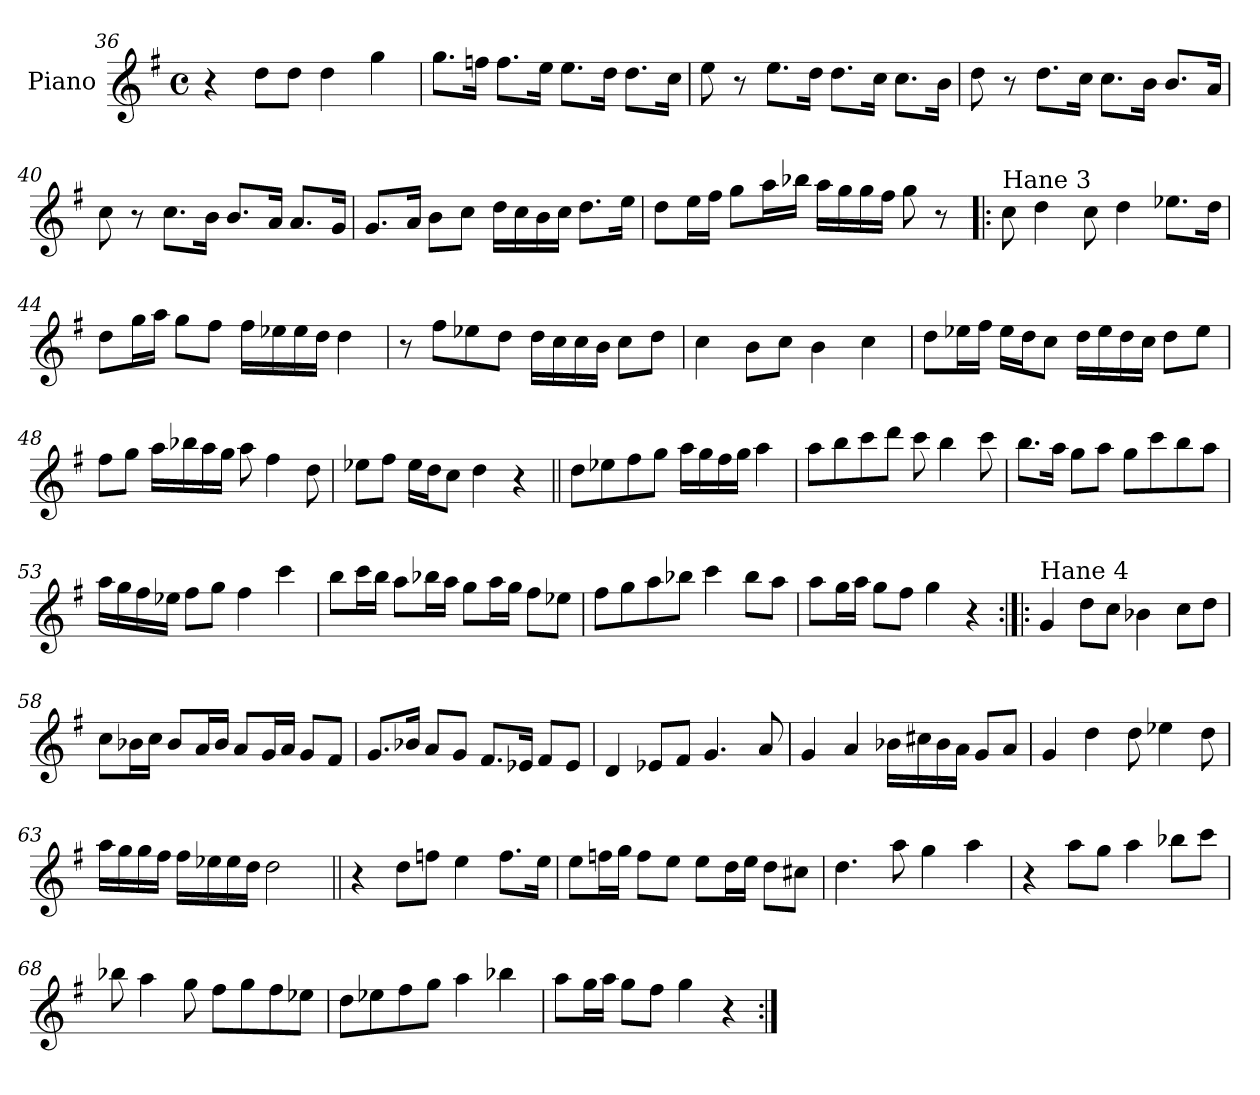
**kern
*part1
*staff1
*I"Piano
*I'Pno.
*clefG2
*k[f#]
*M4/4
*met(c)
=36
4r
8dd\L
8dd\J
4dd\
4gg\
=37
8.gg\L
16ffn\Jk
8.ff\L
16ee\Jk
8.ee\L
16dd\Jk
8.dd\L
16cc\Jk
=38
8ee\
8r
8.ee\L
16dd\Jk
8.dd\L
16cc\Jk
8.cc\L
16b\Jk
!!LO:LB:g=z
=39
8dd\
8r
8.dd\L
16cc\Jk
8.cc\L
16b\Jk
8.b/L
16a/Jk
=40
8cc\
8r
8.cc\L
16b\Jk
8.b/L
16a/Jk
8.a/L
16g/Jk
=41
8.g/L
16a/Jk
8b\L
8cc\J
16dd\LL
16cc\
16b\
16cc\JJ
8.dd\L
16ee\Jk
=42
8dd\L
16ee\L
16ff#\JJ
8gg\L
16aa\L
16bb-X\JJ
16aa\LL
16gg\
16gg\
16ff#\JJ
8gg\
8r
!!LO:LB:g=z
=43!|:
!LO:TX:a:t=Hane 3
8cc\
4dd\
8cc\
4dd\
8.ee-X\L
16dd\Jk
=44
8dd\L
16gg\L
16aa\JJ
8gg\L
8ff#\J
16ff#\LL
16ee-X\
16ee-\
16dd\JJ
4dd\
=45
8r
8ff#\L
8ee-X\
8dd\J
16dd\LL
16cc\
16cc\
16b\JJ
8cc\L
8dd\J
=46
4cc\
8b\L
8cc\J
4b\
4cc\
!!LO:PB:g=z
=47
8dd\L
16ee-X\L
16ff#\JJ
16ee-\LL
16dd\J
8cc\J
16dd\LL
16ee-\
16dd\
16cc\JJ
8dd\L
8ee-\J
=48
8ff#\L
8gg\J
16aa\LL
16bb-X\
16aa\
16gg\JJ
8aa\
4ff#\
8dd\
=49
8ee-X\L
8ff#\J
16ee-\LL
16dd\J
8cc\J
4dd\
4r
=50||
8dd\L
8ee-X\
8ff#\
8gg\J
16aa\LL
16gg\
16ff#\
16gg\JJ
4aa\
!!LO:LB:g=z
=51
8aa\L
8bb\
8ccc\
8ddd\J
8ccc\
4bb\
8ccc\
=52
8.bb\L
16aa\Jk
8gg\L
8aa\J
8gg\L
8ccc\
8bb\
8aa\J
=53
16aa\LL
16gg\
16ff#\
16ee-X\JJ
8ff#\L
8gg\J
4ff#\
4ccc\
=54
8bb\L
16ccc\L
16bb\JJ
8aa\L
16bb-X\L
16aa\JJ
8gg\L
16aa\L
16gg\JJ
8ff#\L
8ee-X\J
!!LO:LB:g=z
=55
8ff#\L
8gg\
8aa\
8bb-X\J
4ccc\
8bb-\L
8aa\J
=56
8aa\L
16gg\L
16aa\JJ
8gg\L
8ff#\J
4gg\
4r
=57:|!|:
!LO:TX:a:t=Hane 4
4g/
8dd\L
8cc\J
4b-X\
8cc\L
8dd\J
=58
8cc\L
16b-X\L
16cc\JJ
8b-/L
16a/L
16b-/JJ
8a/L
16g/L
16a/JJ
8g/L
8f#/J
!!LO:LB:g=z
=59
8.g/L
16b-X/Jk
8a/L
8g/J
8.f#/L
16e-X/Jk
8f#/L
8e-/J
=60
4d/
8e-X/L
8f#/J
4.g/
8a/
=61
4g/
4a/
16b-X\LL
16cc#X\
16b-\
16a\JJ
8g/L
8a/J
=62
4g/
4dd\
8dd\
4ee-X\
8dd\
=63
16aa\LL
16gg\
16gg\
16ff#\JJ
16ff#\LL
16ee-X\
16ee-\
16dd\JJ
2dd\
!!LO:LB:g=z
=64||
4r
8dd\L
8ffn\J
4ee\
8.ff\L
16ee\Jk
=65
8ee\L
16ffn\L
16gg\JJ
8ff\L
8ee\J
8ee\L
16dd\L
16ee\JJ
8dd\L
8cc#X\J
=66
4.dd\
8aa\
4gg\
4aa\
=67
4r
8aa\L
8gg\J
4aa\
8bb-X\L
8ccc\J
=68
8bb-X\
4aa\
8gg\
8ff#\L
8gg\
8ff#\
8ee-X\J
!!LO:LB:g=z
=69
8dd\L
8ee-X\
8ff#\
8gg\J
4aa\
4bb-X\
=70
8aa\L
16gg\L
16aa\JJ
8gg\L
8ff#\J
4gg\
4r
=:|!
*-
